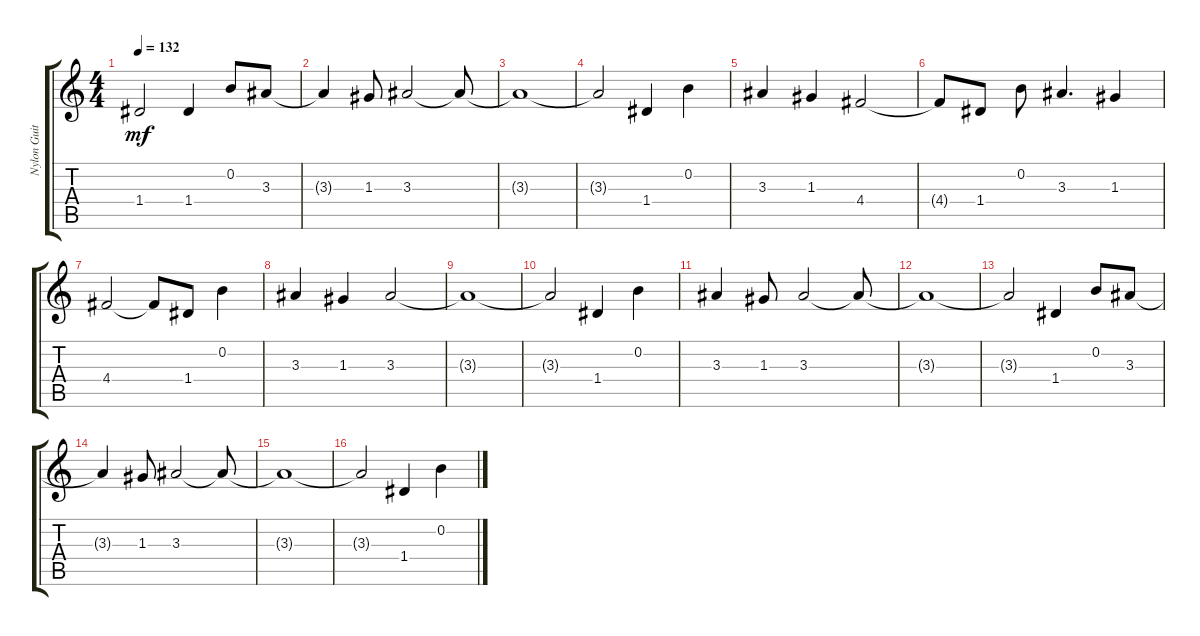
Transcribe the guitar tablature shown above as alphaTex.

\track ("Nylon Guitar" "Nylon Guit") {instrument acousticguitarnylon}
\staff {score tabs}
\tuning (E4 B3 G3 D3 A2 E2) {hide}
\ts (4 4)
\tempo 132
\clef g2
\ks c
1.4{t}.2{dy mf} 1.4.4 0.2.8 3.3.8 |
3.3{t}.4 1.3.8 3.3.2 3.3{t}.8 |
3.3{t}.1 |
3.3{t}.2 1.4.4 0.2.4 |
3.3.4 1.3.4 4.4.2 |
4.4{t}.8 1.4.8 0.2.8 3.3.4{d} 1.3.4 |
4.4.2 4.4{t}.8 1.4.8 0.2.4 |
3.3.4 1.3.4 3.3.2 |
3.3{t}.1 |
3.3{t}.2 1.4.4 0.2.4 |
3.3.4 1.3.8 3.3.2 3.3{t}.8 |
3.3{t}.1 |
3.3{t}.2 1.4.4 0.2.8 3.3.8 |
3.3{t}.4 1.3.8 3.3.2 3.3{t}.8 |
3.3{t}.1 |
3.3{t}.2 1.4.4 0.2.4
